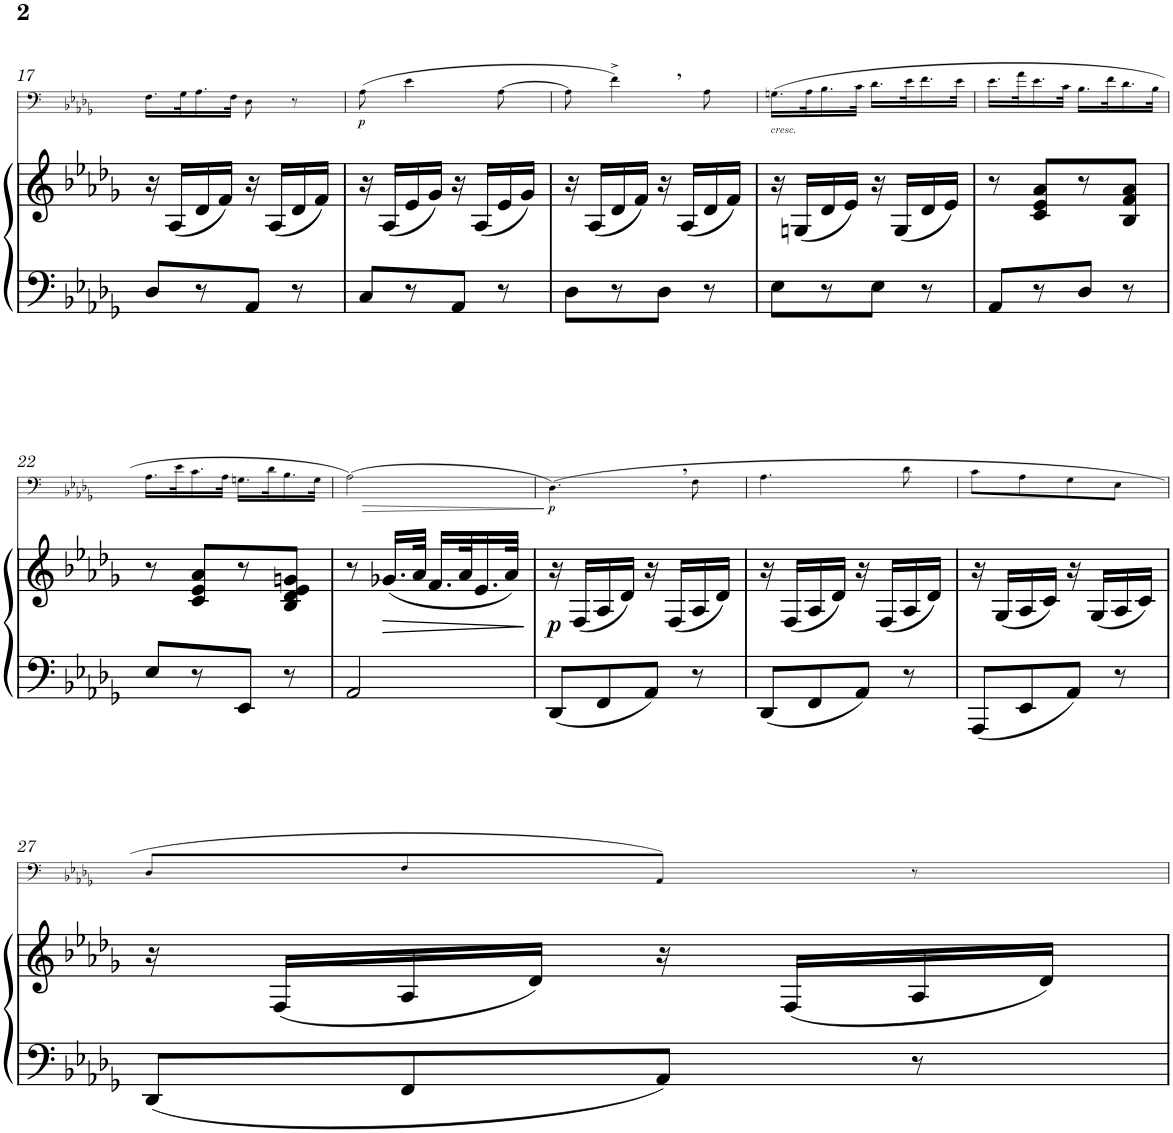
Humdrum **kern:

**kern	**kern	**dynam	**kern	**dynam
*part2	*part2	*part2	*part1	*part1
*staff3	*staff2	*staff2/3	*staff1	*staff1
*I"Piano	*	*	*I"Trombone	*
*I'Pno	*	*	*I'Trb	*
!!LO:PB:g=z
*clefF4	*clefG2	*	*clefF4	*
*k[b-e-a-d-g-]	*k[b-e-a-d-g-]	*	*k[b-e-a-d-g-]	*
*M2/4	*M2/4	*	*M2/4	*
=17	=17	=17	=17	=17
8D-/L	16r	.	16.F\LL	.
.	(16A-/LL	.	.	.
.	.	.	32G-\K	.
8r	16d-/	.	16.A-\	.
.	16f/JJ)	.	.	.
.	.	.	32F\JJk	.
8AA-/J	16r	.	8D-\	.
.	(16A-/LL	.	.	.
8r	16d-/	.	8r	.
.	16f/JJ)	.	.	.
=18	=18	=18	=18	=18
!	!	!	!	!LO:DY:b
8C/L	16r	.	(8A-\	p
.	(16A-/LL	.	.	.
8r	16e-/	.	4e-\	.
.	16g-/JJ)	.	.	.
8AA-/J	16r	.	.	.
.	(16A-/LL	.	.	.
8r	16e-/	.	[8A-\	.
.	16g-/JJ)	.	.	.
=19	=19	=19	=19	=19
8D-\L	16r	.	8A-\]	.
.	(16A-/LL	.	.	.
8r	16d-/	.	4f^,\)	.
.	16f/JJ)	.	.	.
8D-\J	16r	.	.	.
.	(16A-/LL	.	.	.
8r	16d-/	.	8A-\	.
.	16f/JJ)	.	.	.
=20	=20	=20	=20	=20
!	!	!	!LO:TX:b:i:t=cresc.	!
8E-\L	16r	.	(16.Gn\LL	.
.	(16Gn/LL	.	.	.
.	.	.	32A-\K	.
8r	16d-/	.	16.B-\	.
.	16e-/JJ)	.	.	.
.	.	.	32c\JJk	.
8E-\J	16r	.	16.d-\LL	.
.	(16G/LL	.	.	.
.	.	.	32e-\K	.
8r	16d-/	.	16.f\	.
.	16e-/JJ)	.	.	.
.	.	.	32e-\JJk	.
=21	=21	=21	=21	=21
8AA-/L	8r	.	16.e-\LL	.
.	.	.	32a-\K	.
8r	8c/ 8e-/ 8a-/L	.	16.e-\	.
.	.	.	32c\JJk	.
8D-/J	8r	.	16.B-\LL	.
.	.	.	32f\K	.
8r	8B-/ 8f/ 8a-/J	.	16.d-\	.
.	.	.	32B-\JJk	.
!!LO:LB:g=z
=22	=22	=22	=22	=22
8E-/L	8r	.	16.A-\LL	.
.	.	.	32e-\K	.
8r	8c/ 8e-/ 8a-/L	.	16.c\	.
.	.	.	32A-\JJk	.
8EE-/J	8r	.	16.Gn\LL	.
.	.	.	32d-\K	.
8r	8B-/ 8d-/ 8e-/ 8gn/J	.	16.B-\	.
.	.	.	32G\JJk	.
=23	=23	=23	=23	=23
!	!	!	!	!LO:HP:b
2AA-/	8r	.	(2A-\)	>
!	!	!LO:HP:b	!	!
.	(16.g-X/LL	>	.	.
.	32a-/JJk	.	.	.
.	16.f/LL	.	.	.
.	32a-/K	.	.	.
.	16.e-/	.	.	.
.	32a-/JJk)	.	.	.
.	.	]	.	]
=24	=24	=24	=24	=24
!	!	!LO:DY:b	!	!LO:DY:b
8DD-/L	16r	p	(4.D-,\)	p
.	(16F/LL	.	.	.
8FF/	16A-/	.	.	.
.	16d-/JJ)	.	.	.
8AA-/J	16r	.	.	.
.	(16F/LL	.	.	.
8r	16A-/	.	8F\	.
.	16d-/JJ)	.	.	.
=25	=25	=25	=25	=25
8DD-/L	16r	.	4.A-\	.
.	(16F/LL	.	.	.
8FF/	16A-/	.	.	.
.	16d-/JJ)	.	.	.
8AA-/J	16r	.	.	.
.	(16F/LL	.	.	.
8r	16A-/	.	8d-\	.
.	16d-/JJ)	.	.	.
=26	=26	=26	=26	=26
8AAA-/L	16r	.	8c\L	.
.	(16G-/LL	.	.	.
8EE-/	16A-/	.	8A-\	.
.	16c/JJ)	.	.	.
8AA-/J	16r	.	8G-\	.
.	(16G-/LL	.	.	.
8r	16A-/	.	8E-\J	.
.	16c/JJ)	.	.	.
!!LO:LB:g=z
=27	=27	=27	=27	=27
8DD-/L	16r	.	8D-/L	.
.	(16F/LL	.	.	.
8FF/	16A-/	.	8F/	.
.	16d-/JJ)	.	.	.
8AA-/J	16r	.	8AA-/J)	.
.	(16F/LL	.	.	.
8r	16A-/	.	8r	.
.	16d-/JJ)	.	.	.
=	=	=	=	=
*-	*-	*-	*-	*-
